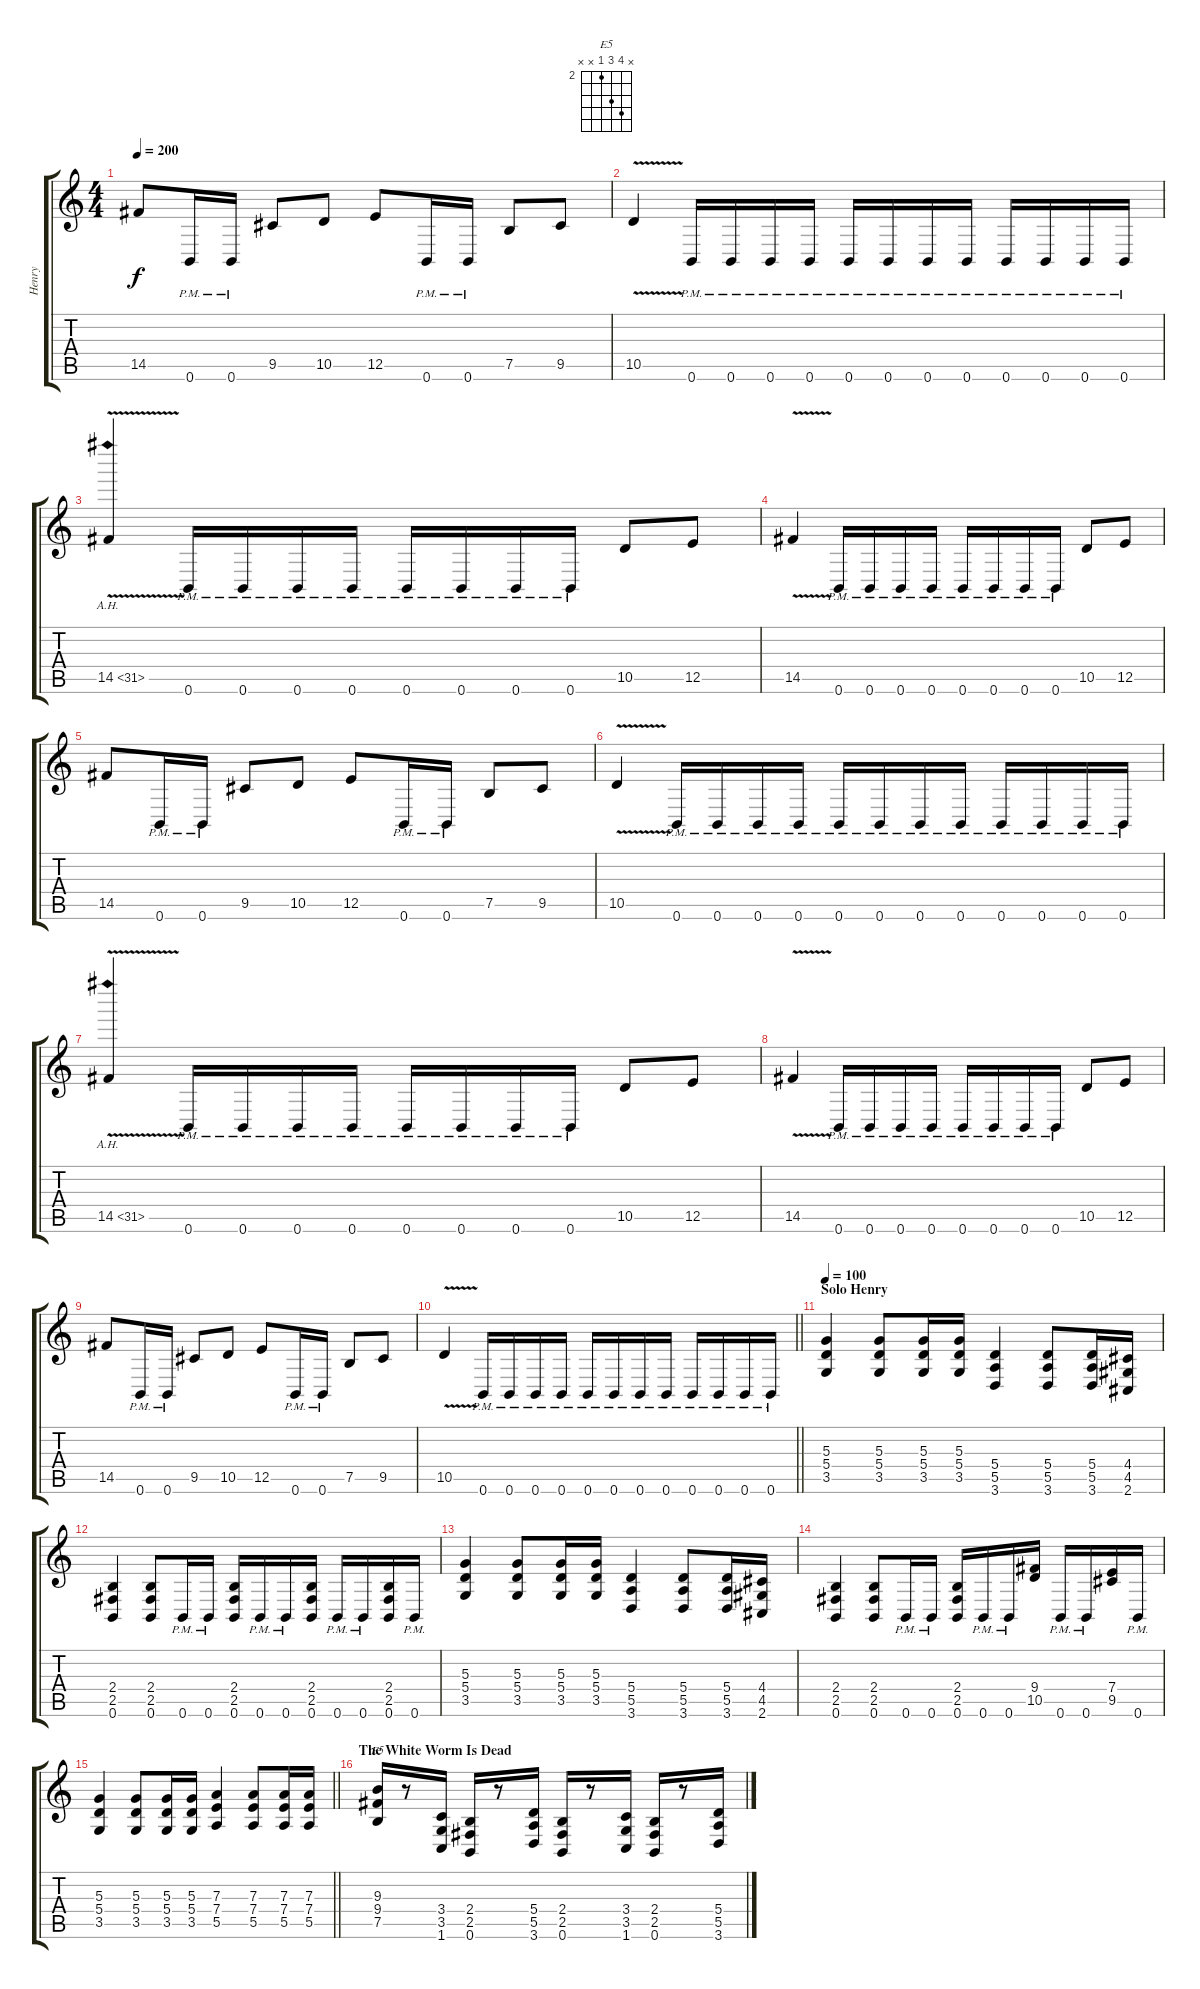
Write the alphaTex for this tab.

\track ("Henry" "Henry") {instrument distortionguitar}
\staff {score tabs}
\tuning (B3 Gb3 D3 A2 E2 B1) {hide}
\chord ("E5" x 5 4 2 x x) {firstfret 2}
\ts (4 4)
\tempo 200
\clef g2
\ks c
14.5.8{dy f} 0.6{pm}.16 0.6{pm}.16 9.5.8 10.5.8 12.5.8 0.6{pm}.16 0.6{pm}.16 7.5.8 9.5.8 |
10.5{v}.4 0.6{pm}.16 0.6{pm}.16 0.6{pm}.16 0.6{pm}.16 0.6{pm}.16 0.6{pm}.16 0.6{pm}.16 0.6{pm}.16 0.6{pm}.16 0.6{pm}.16 0.6{pm}.16 0.6{pm}.16 |
14.5{ah 17 v}.4 0.6{pm}.16 0.6{pm}.16 0.6{pm}.16 0.6{pm}.16 0.6{pm}.16 0.6{pm}.16 0.6{pm}.16 0.6{pm}.16 10.5.8 12.5.8 |
14.5{v}.4 0.6{pm}.16 0.6{pm}.16 0.6{pm}.16 0.6{pm}.16 0.6{pm}.16 0.6{pm}.16 0.6{pm}.16 0.6{pm}.16 10.5.8 12.5.8 |
14.5.8 0.6{pm}.16 0.6{pm}.16 9.5.8 10.5.8 12.5.8 0.6{pm}.16 0.6{pm}.16 7.5.8 9.5.8 |
10.5{v}.4 0.6{pm}.16 0.6{pm}.16 0.6{pm}.16 0.6{pm}.16 0.6{pm}.16 0.6{pm}.16 0.6{pm}.16 0.6{pm}.16 0.6{pm}.16 0.6{pm}.16 0.6{pm}.16 0.6{pm}.16 |
14.5{ah 17 v}.4 0.6{pm}.16 0.6{pm}.16 0.6{pm}.16 0.6{pm}.16 0.6{pm}.16 0.6{pm}.16 0.6{pm}.16 0.6{pm}.16 10.5.8 12.5.8 |
14.5{v}.4 0.6{pm}.16 0.6{pm}.16 0.6{pm}.16 0.6{pm}.16 0.6{pm}.16 0.6{pm}.16 0.6{pm}.16 0.6{pm}.16 10.5.8 12.5.8 |
14.5.8 0.6{pm}.16 0.6{pm}.16 9.5.8 10.5.8 12.5.8 0.6{pm}.16 0.6{pm}.16 7.5.8 9.5.8 |
\barLineRight lightlight
10.5{v}.4 0.6{pm}.16 0.6{pm}.16 0.6{pm}.16 0.6{pm}.16 0.6{pm}.16 0.6{pm}.16 0.6{pm}.16 0.6{pm}.16 0.6{pm}.16 0.6{pm}.16 0.6{pm}.16 0.6{pm}.16 |
\section ("" "Solo Henry")
\tempo 100
(5.3 5.4 3.5).4 (5.3 5.4 3.5).8 (5.3 5.4 3.5).16 (5.3 5.4 3.5).16 (5.4 5.5 3.6).4 (5.4 5.5 3.6).8 (5.4 5.5 3.6).16 (4.4 4.5 2.6).16 |
(2.4 2.5 0.6).4 (2.4 2.5 0.6).8 0.6{pm}.16 0.6{pm}.16 (2.4 2.5 0.6).16 0.6{pm}.16 0.6{pm}.16 (2.4 2.5 0.6).16 0.6{pm}.16 0.6{pm}.16 (2.4 2.5 0.6).16 0.6{pm}.16 |
(5.3 5.4 3.5).4 (5.3 5.4 3.5).8 (5.3 5.4 3.5).16 (5.3 5.4 3.5).16 (5.4 5.5 3.6).4 (5.4 5.5 3.6).8 (5.4 5.5 3.6).16 (4.4 4.5 2.6).16 |
(2.4 2.5 0.6).4 (2.4 2.5 0.6).8 0.6{pm}.16 0.6{pm}.16 (2.4 2.5 0.6).16 0.6{pm}.16 0.6{pm}.16 (9.4 10.5).16 0.6{pm}.16 0.6{pm}.16 (7.4 9.5).16 0.6{pm}.16 |
\barLineRight lightlight
(5.3 5.4 3.5).4 (5.3 5.4 3.5).8 (5.3 5.4 3.5).16 (5.3 5.4 3.5).16 (7.3 7.4 5.5).4 (7.3 7.4 5.5).8 (7.3 7.4 5.5).16 (7.3 7.4 5.5).16 |
\section ("" "The White Worm Is Dead")
(9.3 9.4 7.5).16{ch "E5"} r.8 (3.4 3.5 1.6).16 (2.4 2.5 0.6).16 r.8 (5.4 5.5 3.6).16 (2.4 2.5 0.6).16 r.8 (3.4 3.5 1.6).16 (2.4 2.5 0.6).16 r.8 (5.4 5.5 3.6).16
